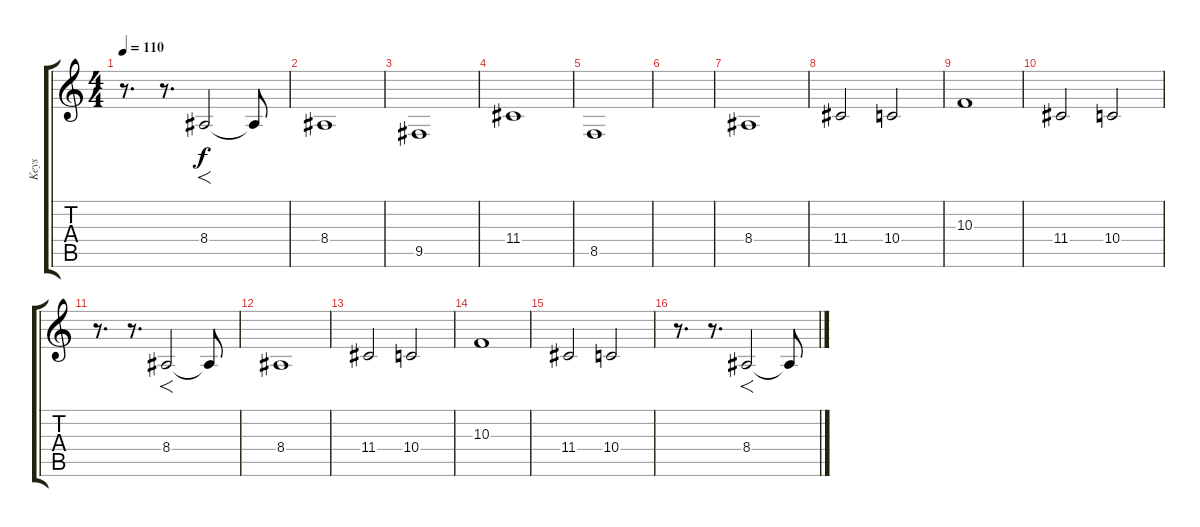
\track ("Keys" "Keys") {instrument choiraahs}
\staff {score tabs}
\tuning (E4 B3 G3 D3 A2 E2) {hide}
\ts (4 4)
\tempo 110
\clef g2
\ks c
r.8{d dy f instrument choiraahs} r.8{d} 8.4.2{f} 8.4{t}.8 |
8.4.1{volume 8 instrument stringensemble1} |
9.5.1 |
11.4.1 |
8.5.1 |
|
8.4.1{volume 12 instrument stringensemble1} |
11.4.2 10.4.2 |
10.3.1 |
11.4.2 10.4.2 |
r.8{d} r.8{d} 8.4.2{f volume 13 instrument choiraahs} 8.4{t}.8 |
8.4.1{volume 12 instrument stringensemble1} |
11.4.2 10.4.2 |
10.3.1 |
11.4.2 10.4.2 |
r.8{d} r.8{d} 8.4.2{f volume 10 instrument choiraahs} 8.4{t}.8
